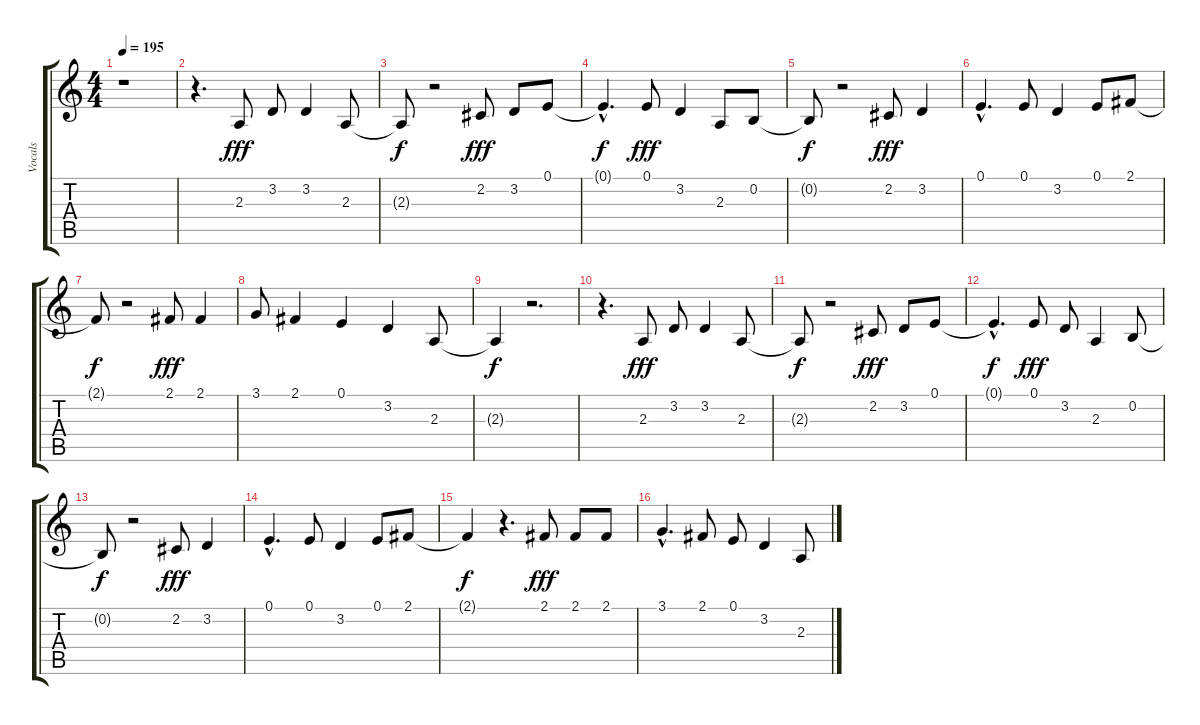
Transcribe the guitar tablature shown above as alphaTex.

\track ("Vocals" "Vocals") {instrument lead6voice}
\staff {score tabs}
\tuning (E4 B3 G3 D3 A2 E2) {hide}
\ts (4 4)
\tempo 195
\clef g2
\ks c
r.1{dy f} |
r.4{d} 2.3.8{dy fff} 3.2.8 3.2.4 2.3.8 |
2.3{t}.8{dy f} r.2 2.2.8{dy fff} 3.2.8 0.1.8 |
0.1{hac t}.4{d dy f} 0.1.8{dy fff} 3.2.4 2.3.8 0.2.8 |
0.2{t}.8{dy f} r.2 2.2.8{dy fff} 3.2.4 |
0.1{hac}.4{d} 0.1.8 3.2.4 0.1.8 2.1.8 |
2.1{t}.8{dy f} r.2 2.1.8{dy fff} 2.1.4 |
3.1.8 2.1.4 0.1.4 3.2.4 2.3.8 |
2.3{t}.4{dy f} r.2{d} |
r.4{d} 2.3.8{dy fff} 3.2.8 3.2.4 2.3.8 |
2.3{t}.8{dy f} r.2 2.2.8{dy fff} 3.2.8 0.1.8 |
0.1{hac t}.4{d dy f} 0.1.8{dy fff} 3.2.8 2.3.4 0.2.8 |
0.2{t}.8{dy f} r.2 2.2.8{dy fff} 3.2.4 |
0.1{hac}.4{d} 0.1.8 3.2.4 0.1.8 2.1.8 |
2.1{t}.4{dy f} r.4{d} 2.1.8{dy fff} 2.1.8 2.1.8 |
3.1{hac}.4{d} 2.1.8 0.1.8 3.2.4 2.3.8
